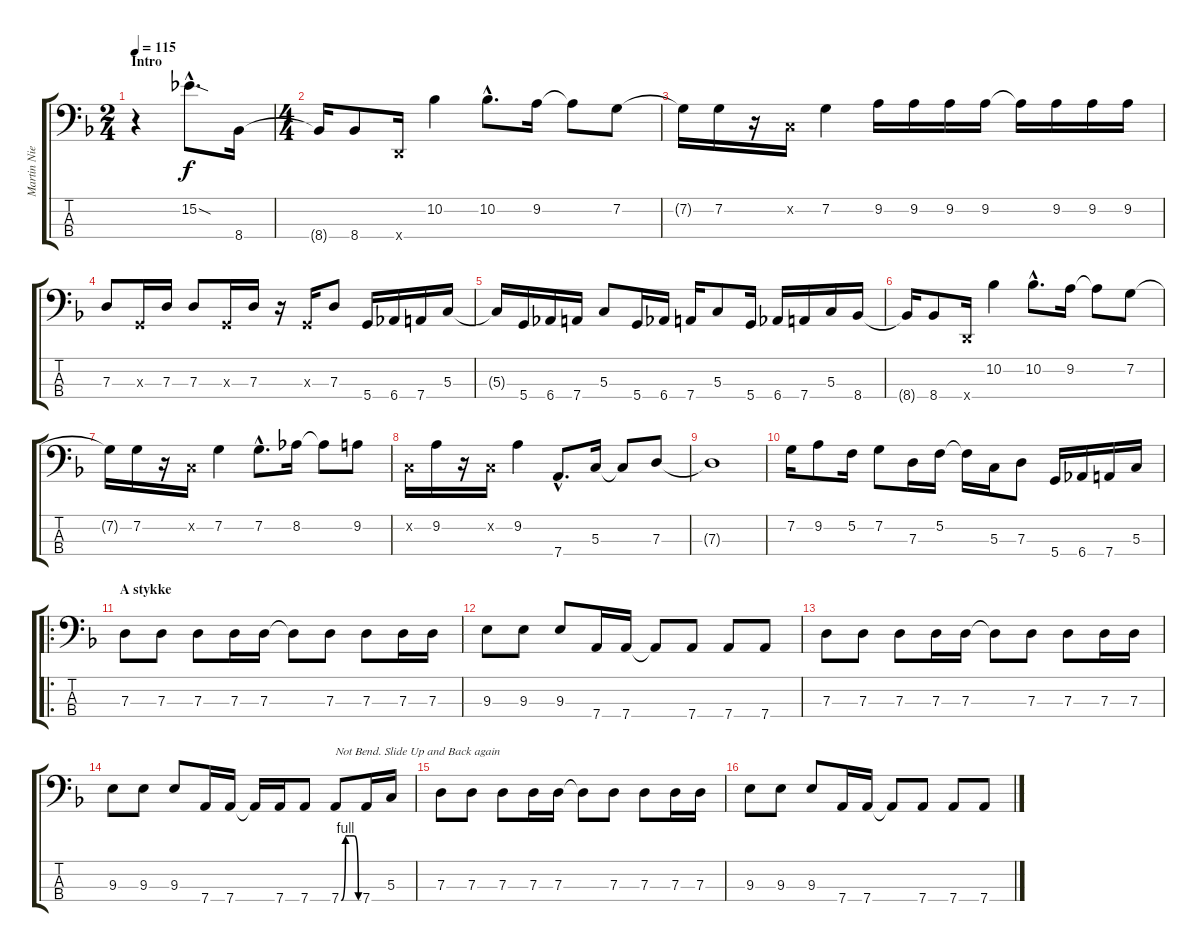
\track ("Martin Nielsen (Bass)" "Martin Nie") {instrument electricbasspick}
\staff {score tabs}
\tuning (F2 C2 G1 D1) {hide}
\ts (2 4)
\section ("" "Intro")
\tempo 115
\clef f4
\ks f
r.4{dy f instrument electricbasspick} 15.2{sod hac}.8{d} 8.4.16 |
\ts (4 4)
8.4{t}.16 8.4.8 0.4{x}.16 10.2.4 10.2{hac}.8{d} 9.2.16 9.2{t}.8 7.2.8 |
7.2{t}.16 7.2.16 r.16 0.2{x}.16 7.2.4 9.2.16 9.2.16 9.2.16 9.2.16 9.2{t}.16 9.2.16 9.2.16 9.2.16 |
7.3.8 0.3{x}.16 7.3.16 7.3.8 0.3{x}.16 7.3.16 r.16 0.3{x}.16 7.3.8 5.4.16 6.4.16 7.4.16 5.3.16 |
5.3{t}.16 5.4.16 6.4.16 7.4.16 5.3.8 5.4.16 6.4.16 7.4.16 5.3.8 5.4.16 6.4.16 7.4.16 5.3.16 8.4.16 |
8.4{t}.16 8.4.8 0.4{x}.16 10.2.4 10.2{hac}.8{d} 9.2.16 9.2{t}.8 7.2.8 |
7.2{t}.16 7.2.16 r.16 0.2{x}.16 7.2.4 7.2{hac}.8{d} 8.2.16 8.2{t}.8 9.2.8 |
0.2{x}.16 9.2.16 r.16 0.2{x}.16 9.2.4 7.4{hac}.8{d} 5.3.16 5.3{t}.8 7.3.8 |
7.3{t}.1 |
7.2.16 9.2.8 5.2.16 7.2.8 7.3.16 5.2.16 5.2{t}.16 5.3.16 7.3.8 5.4.16 6.4.16 7.4.16 5.3.16 |
\ro
\section ("" "A stykke")
7.3.8 7.3.8 7.3.8 7.3.16 7.3.16 7.3{t}.8 7.3.8 7.3.8 7.3.16 7.3.16 |
9.3.8 9.3.8 9.3.8 7.4.16 7.4.16 7.4{t}.8 7.4.8 7.4.8 7.4.8 |
7.3.8 7.3.8 7.3.8 7.3.16 7.3.16 7.3{t}.8 7.3.8 7.3.8 7.3.16 7.3.16 |
9.3.8 9.3.8 9.3.8 7.4.16 7.4.16 7.4{t}.16 7.4.16 7.4.8 7.4{be (custom 0 0 15 4 30 4 45 4 60 0)}.8{txt "Not Bend. Slide Up and Back again"} 7.4.16 5.3.16 |
7.3.8 7.3.8 7.3.8 7.3.16 7.3.16 7.3{t}.8 7.3.8 7.3.8 7.3.16 7.3.16 |
9.3.8 9.3.8 9.3.8 7.4.16 7.4.16 7.4{t}.8 7.4.8 7.4.8 7.4.8
